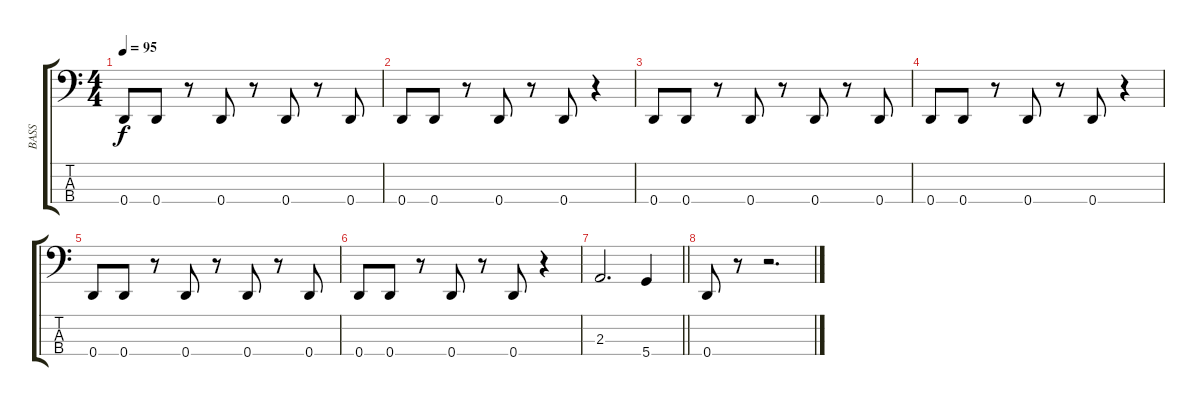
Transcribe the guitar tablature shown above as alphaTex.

\track ("BASS" "BASS") {instrument electricbassfinger}
\staff {score tabs}
\tuning (F2 C2 G1 D1) {hide}
\ts (4 4)
\tempo 95
\clef f4
\ks c
0.4.8{dy f} 0.4.8 r.8 0.4.8 r.8 0.4.8 r.8 0.4.8 |
0.4.8 0.4.8 r.8 0.4.8 r.8 0.4.8 r.4 |
0.4.8 0.4.8 r.8 0.4.8 r.8 0.4.8 r.8 0.4.8 |
0.4.8 0.4.8 r.8 0.4.8 r.8 0.4.8 r.4 |
0.4.8 0.4.8 r.8 0.4.8 r.8 0.4.8 r.8 0.4.8 |
0.4.8 0.4.8 r.8 0.4.8 r.8 0.4.8 r.4 |
\barLineRight lightlight
2.3.2{d} 5.4.4 |
0.4.8 r.8 r.2{d}
